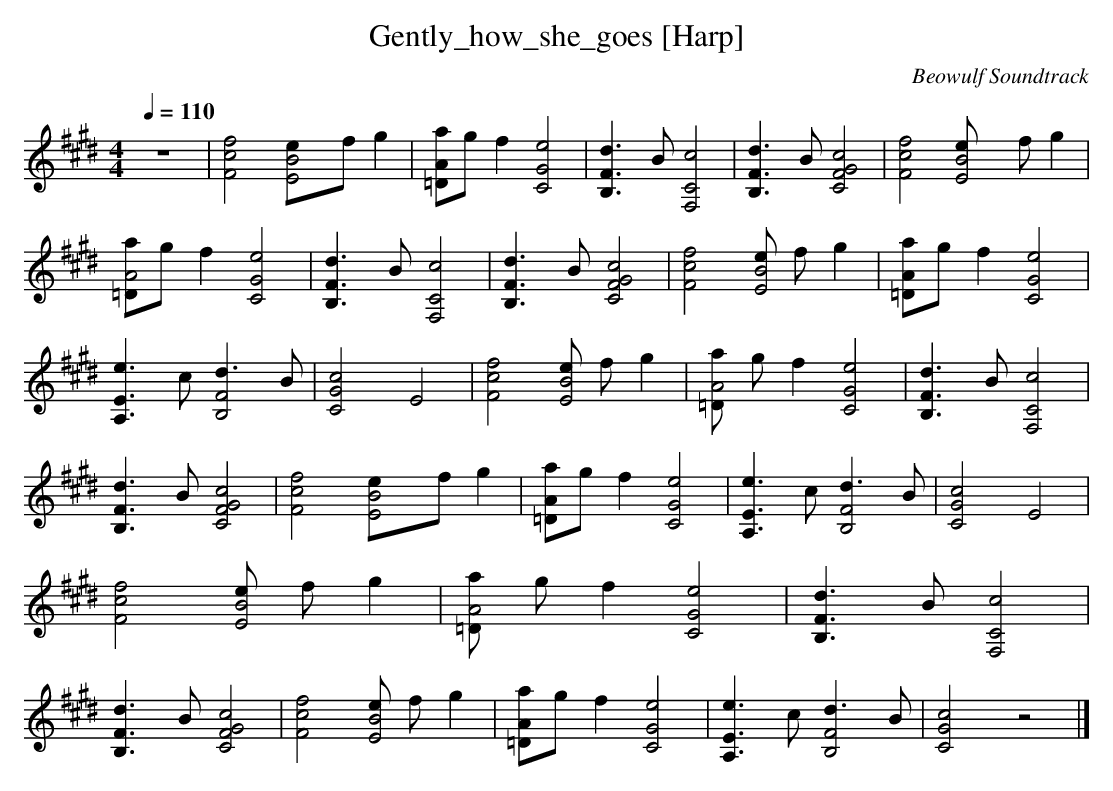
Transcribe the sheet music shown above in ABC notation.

X:1
T:Gently_how_she_goes [Harp]
C:Beowulf Soundtrack
Q:1/4=110
V:1
M:4/4
L:1/8
K:E
z8 |[F4f4c4] [E4B4e]f g2 |[aA=D]g f2 [e4C4G4] |[B,3d3F3] B [F,4c4C4] |[F3d3B,3] B [F4G4c4C4] |[c4F4f4] [B4eE4] f g2 |[=DA4a]g f2 [C4G4e4] |[B,3F3d3] B [F,4C4c4] |[B,3F3d3] B [C4F4G4c4] |[F4c4f4] [eE4B4] f g2 | [=DAa]g f2 [C4G4e4] |[A,3E3e3] c [d3B,4F4] B |[C4G4c4] E4 |[F4c4f4] [eE4B4] f g2 |[=DaA4] g f2 [C4G4e4] |[B,3F3d3] B [F,4C4c4] |[B,3F3d3] B [C4F4G4c4] |[F4c4f4] [E4B4e]f g2 |[=DAa]g f2 [C4G4e4] |[A,3E3e3] c [d3B,4F4] B | [C4G4c4] E4 |[F4c4f4] [eE4B4] f g2 |[=DaA4] g f2 [C4G4e4] |[B,3F3d3] B [F,4C4c4] |[B,3F3d3] B [C4F4G4c4] |[F4c4f4] [eE4B4] f g2 |[=DAa]g f2 [C4G4e4] |[A,3E3e3] c [d3B,4F4] B |[C4G4c4] z4 |]
